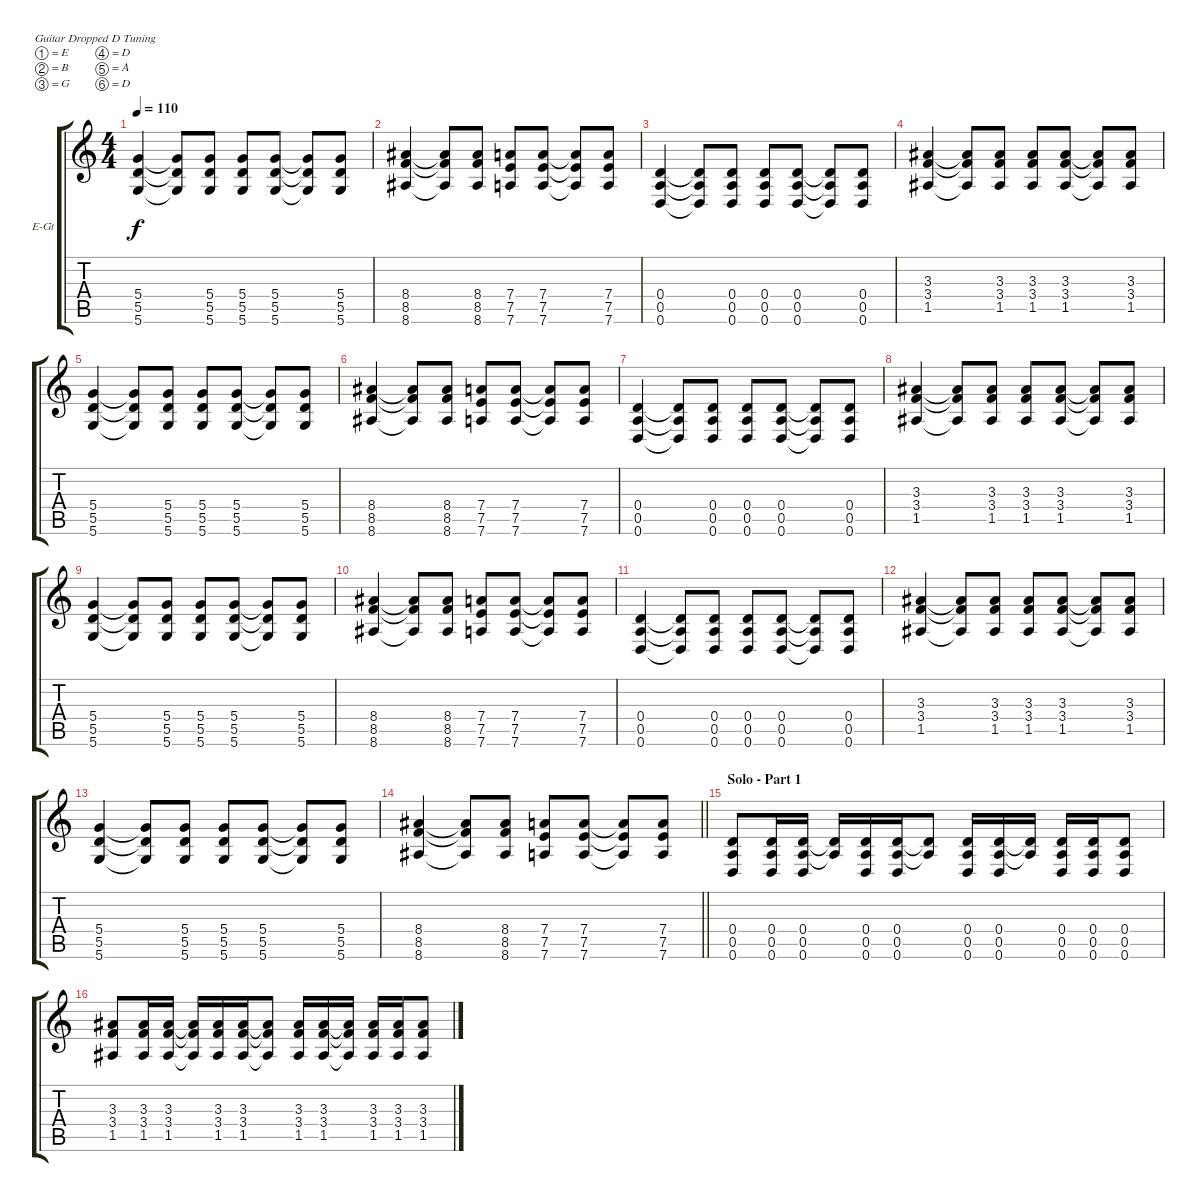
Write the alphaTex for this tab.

\bracketExtendMode groupsimilarinstruments
\firstSystemTrackNameOrientation horizontal
\otherSystemsTrackNameOrientation horizontal
\track ("  Zacky Vengeance - Lead" "E-Gt") {instrument overdrivenguitar}
\staff {score tabs}
\tuning (E4 B3 G3 D3 A2 D2)
\ts (4 4)
\tempo 110
\clef g2
\ks c
(5.4 5.5 5.6).4{dy f} (5.4{t} 5.5{t} 5.6{t}).8 (5.4 5.5 5.6).8 (5.4 5.5 5.6).8 (5.4 5.5 5.6).8 (5.4{t} 5.5{t} 5.6{t}).8 (5.4 5.5 5.6).8 |
(8.4 8.5 8.6).4 (8.4{t} 8.5{t} 8.6{t}).8 (8.4 8.5 8.6).8 (7.4 7.5 7.6).8 (7.4 7.5 7.6).8 (7.4{t} 7.5{t} 7.6{t}).8 (7.4 7.5 7.6).8 |
(0.4 0.5 0.6).4 (0.4{t} 0.5{t} 0.6{t}).8 (0.4 0.5 0.6).8 (0.4 0.5 0.6).8 (0.4 0.5 0.6).8 (0.4{t} 0.5{t} 0.6{t}).8 (0.4 0.5 0.6).8 |
(3.3 3.4 1.5).4 (3.3{t} 3.4{t} 1.5{t}).8 (3.3 3.4 1.5).8 (3.3 3.4 1.5).8 (3.3 3.4 1.5).8 (3.3{t} 3.4{t} 1.5{t}).8 (3.3 3.4 1.5).8 |
(5.4 5.5 5.6).4 (5.4{t} 5.5{t} 5.6{t}).8 (5.4 5.5 5.6).8 (5.4 5.5 5.6).8 (5.4 5.5 5.6).8 (5.4{t} 5.5{t} 5.6{t}).8 (5.4 5.5 5.6).8 |
(8.4 8.5 8.6).4 (8.4{t} 8.5{t} 8.6{t}).8 (8.4 8.5 8.6).8 (7.4 7.5 7.6).8 (7.4 7.5 7.6).8 (7.4{t} 7.5{t} 7.6{t}).8 (7.4 7.5 7.6).8 |
(0.4 0.5 0.6).4 (0.4{t} 0.5{t} 0.6{t}).8 (0.4 0.5 0.6).8 (0.4 0.5 0.6).8 (0.4 0.5 0.6).8 (0.4{t} 0.5{t} 0.6{t}).8 (0.4 0.5 0.6).8 |
(3.3 3.4 1.5).4 (3.3{t} 3.4{t} 1.5{t}).8 (3.3 3.4 1.5).8 (3.3 3.4 1.5).8 (3.3 3.4 1.5).8 (3.3{t} 3.4{t} 1.5{t}).8 (3.3 3.4 1.5).8 |
(5.4 5.5 5.6).4 (5.4{t} 5.5{t} 5.6{t}).8 (5.4 5.5 5.6).8 (5.4 5.5 5.6).8 (5.4 5.5 5.6).8 (5.4{t} 5.5{t} 5.6{t}).8 (5.4 5.5 5.6).8 |
(8.4 8.5 8.6).4 (8.4{t} 8.5{t} 8.6{t}).8 (8.4 8.5 8.6).8 (7.4 7.5 7.6).8 (7.4 7.5 7.6).8 (7.4{t} 7.5{t} 7.6{t}).8 (7.4 7.5 7.6).8 |
(0.4 0.5 0.6).4 (0.4{t} 0.5{t} 0.6{t}).8 (0.4 0.5 0.6).8 (0.4 0.5 0.6).8 (0.4 0.5 0.6).8 (0.4{t} 0.5{t} 0.6{t}).8 (0.4 0.5 0.6).8 |
(3.3 3.4 1.5).4 (3.3{t} 3.4{t} 1.5{t}).8 (3.3 3.4 1.5).8 (3.3 3.4 1.5).8 (3.3 3.4 1.5).8 (3.3{t} 3.4{t} 1.5{t}).8 (3.3 3.4 1.5).8 |
(5.4 5.5 5.6).4 (5.4{t} 5.5{t} 5.6{t}).8 (5.4 5.5 5.6).8 (5.4 5.5 5.6).8 (5.4 5.5 5.6).8 (5.4{t} 5.5{t} 5.6{t}).8 (5.4 5.5 5.6).8 |
\barLineRight lightlight
(8.4 8.5 8.6).4 (8.4{t} 8.5{t} 8.6{t}).8 (8.4 8.5 8.6).8 (7.4 7.5 7.6).8 (7.4 7.5 7.6).8 (7.4{t} 7.5{t} 7.6{t}).8 (7.4 7.5 7.6).8 |
\section ("" "Solo - Part 1")
(0.4 0.5 0.6).8 (0.4 0.5 0.6).16 (0.4 0.5 0.6).16 (0.4{t} 0.5{t}).16 (0.4 0.5 0.6).16 (0.4 0.5 0.6).16 (0.4{t} 0.5{t}).8 (0.4 0.5 0.6).16 (0.4 0.5 0.6).16 (0.4{t} 0.5{t}).16 (0.4 0.5 0.6).16 (0.4 0.5 0.6).16 (0.4 0.5 0.6).8 |
(3.3 3.4 1.5).8 (3.3 3.4 1.5).16 (3.3 3.4 1.5).16 (3.3{t} 3.4{t} 1.5{t}).16 (3.3 3.4 1.5).16 (3.3 3.4 1.5).16 (3.3{t} 3.4{t} 1.5{t}).8 (3.3 3.4 1.5).16 (3.3 3.4 1.5).16 (3.3{t} 3.4{t} 1.5{t}).16 (3.3 3.4 1.5).16 (3.3 3.4 1.5).16 (3.3 3.4 1.5).8
